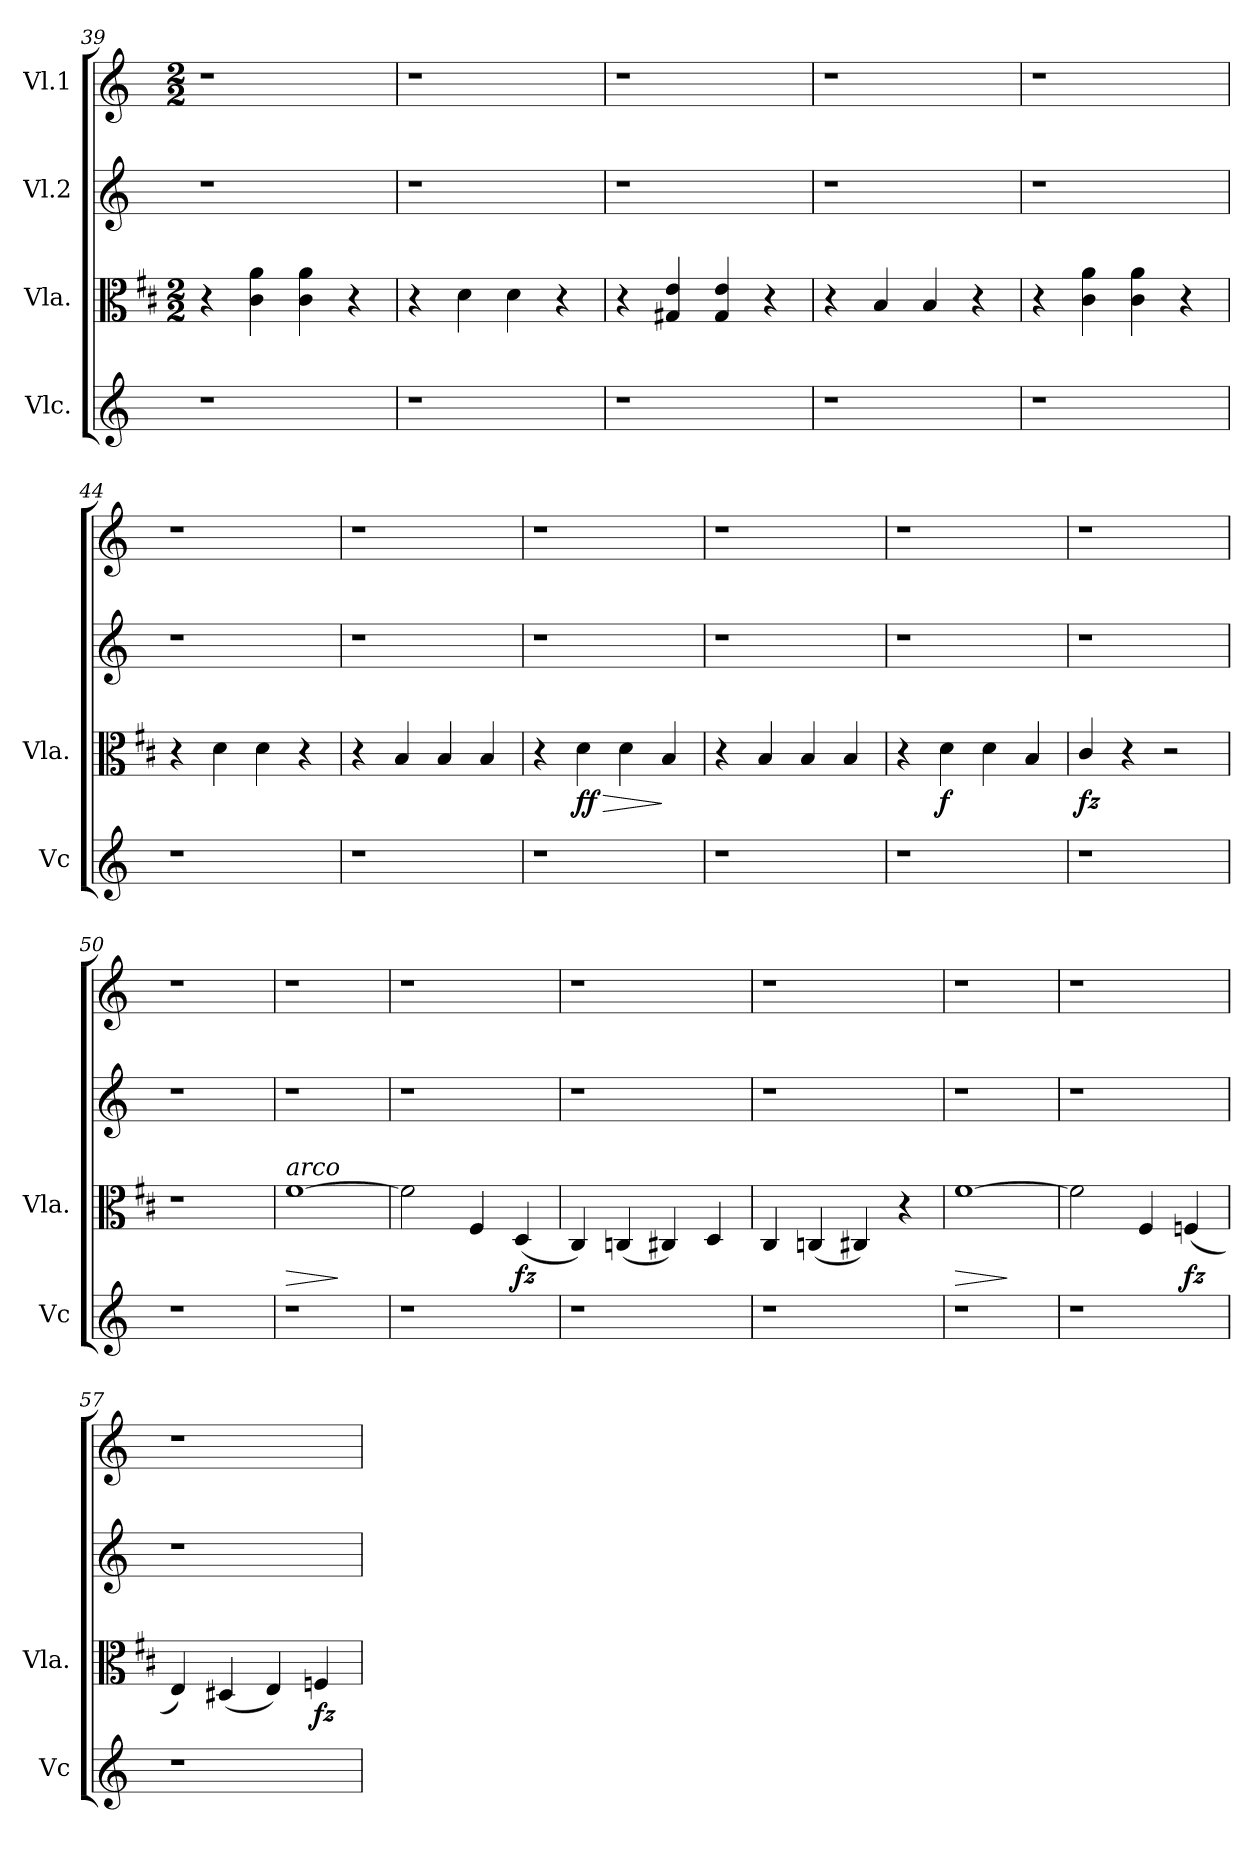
**kern	**kern	**dynam	**kern	**kern
*part4	*part3	*part3	*part2	*part1
*staff4	*staff3	*staff3	*staff2	*staff1
*I"Vlc.	*I"Vla.	*	*I"Vl.2	*I"Vl.1
*I'Vc	*I'Vla.	*	*	*
*clefG2	*clefC3	*	*clefG2	*clefG2
*k[]	*k[f#c#]	*	*k[]	*k[]
*	*M2/2	*	*	*M2/2
=39	=39	=39	=39	=39
1r	4r	.	1r	1r
.	4c#\ 4a\	.	.	.
.	4c#\ 4a\	.	.	.
.	4r	.	.	.
=40	=40	=40	=40	=40
1r	4r	.	1r	1r
.	4d\	.	.	.
.	4d\	.	.	.
.	4r	.	.	.
=41	=41	=41	=41	=41
1r	4r	.	1r	1r
.	4G#X/ 4e/	.	.	.
.	4G#/ 4e/	.	.	.
.	4r	.	.	.
=42	=42	=42	=42	=42
1r	4r	.	1r	1r
.	4B/	.	.	.
.	4B/	.	.	.
.	4r	.	.	.
!!LO:LB:g=z
=43	=43	=43	=43	=43
1r	4r	.	1r	1r
.	4c#\ 4a\	.	.	.
.	4c#\ 4a\	.	.	.
.	4r	.	.	.
=44	=44	=44	=44	=44
1r	4r	.	1r	1r
.	4d\	.	.	.
.	4d\	.	.	.
.	4r	.	.	.
=45	=45	=45	=45	=45
1r	4r	.	1r	1r
.	4B/	.	.	.
.	4B/	.	.	.
.	4B/	.	.	.
=46	=46	=46	=46	=46
1r	4r	.	1r	1r
!	!	!LO:HP:b	!	!
!	!	!LO:DY:n=1:b	!	!
!	!	!LO:DY:n=2:b	!	!
.	4d\	> f f	.	.
.	4d\	.	.	.
.	4B/	]	.	.
=47	=47	=47	=47	=47
1r	4r	.	1r	1r
.	4B/	.	.	.
.	4B/	.	.	.
.	4B/	.	.	.
!!LO:LB:g=z
=48	=48	=48	=48	=48
1r	4r	.	1r	1r
!	!	!LO:DY:b	!	!
.	4d\	f	.	.
.	4d\	.	.	.
.	4B/	.	.	.
=49	=49	=49	=49	=49
!	!	!LO:DY:b	!	!
1r	4c#/	fz	1r	1r
.	4r	.	.	.
.	2r	.	.	.
=50	=50	=50	=50	=50
1r	1r	.	1r	1r
=51	=51	=51	=51	=51
!	!LO:TX:a:i:t=arco	!	!	!
!	!	!LO:HP:b	!	!
1r	[1f#	>	1r	1r
.	.	]	.	.
=52	=52	=52	=52	=52
1r	2f#\]	.	1r	1r
.	4F#/	.	.	.
!	!	!LO:DY:b	!	!
.	(4D/	fz	.	.
=53	=53	=53	=53	=53
1r	4C#/)	.	1r	1r
.	(4Cn/	.	.	.
.	4C#X/)	.	.	.
.	4D/	.	.	.
!!LO:PB:g=z
=54	=54	=54	=54	=54
1r	4C#/	.	1r	1r
.	(4Cn/	.	.	.
.	4C#X/)	.	.	.
.	4r	.	.	.
=55	=55	=55	=55	=55
!	!	!LO:HP:b	!	!
!	!	!LO:HP:n=1:b	!	!
1r	[1f#	> >	1r	1r
.	.	]	.	.
=56	=56	=56	=56	=56
1r	2f#\]	.	1r	1r
.	4F#/	]	.	.
!	!	!LO:DY:b	!	!
.	(4Fn/	fz	.	.
=57	=57	=57	=57	=57
1r	4E/)	.	1r	1r
.	(4D#X/	.	.	.
.	4E/)	.	.	.
!	!	!LO:DY:b	!	!
.	4Fn/	fz	.	.
=	=	=	=	=
*-	*-	*-	*-	*-
